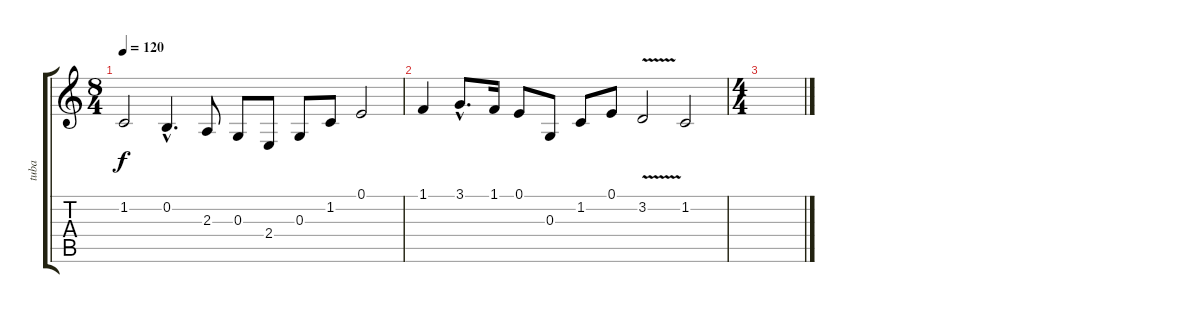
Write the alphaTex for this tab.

\track ("tuba" "tuba") {instrument tuba}
\staff {score tabs}
\tuning (E4 B3 G3 D3 A2 E2) {hide}
\ts (8 4)
\tempo 120
\clef g2
\ks c
1.2.2{dy f instrument tuba} 0.2{hac}.4{d} 2.3.8 0.3.8 2.4.8 0.3.8 1.2.8 0.1.2 |
1.1.4 3.1{hac}.8{d} 1.1.16 0.1.8 0.3.8 1.2.8 0.1.8 3.2{v}.2 1.2.2 |
\ts (4 4)
